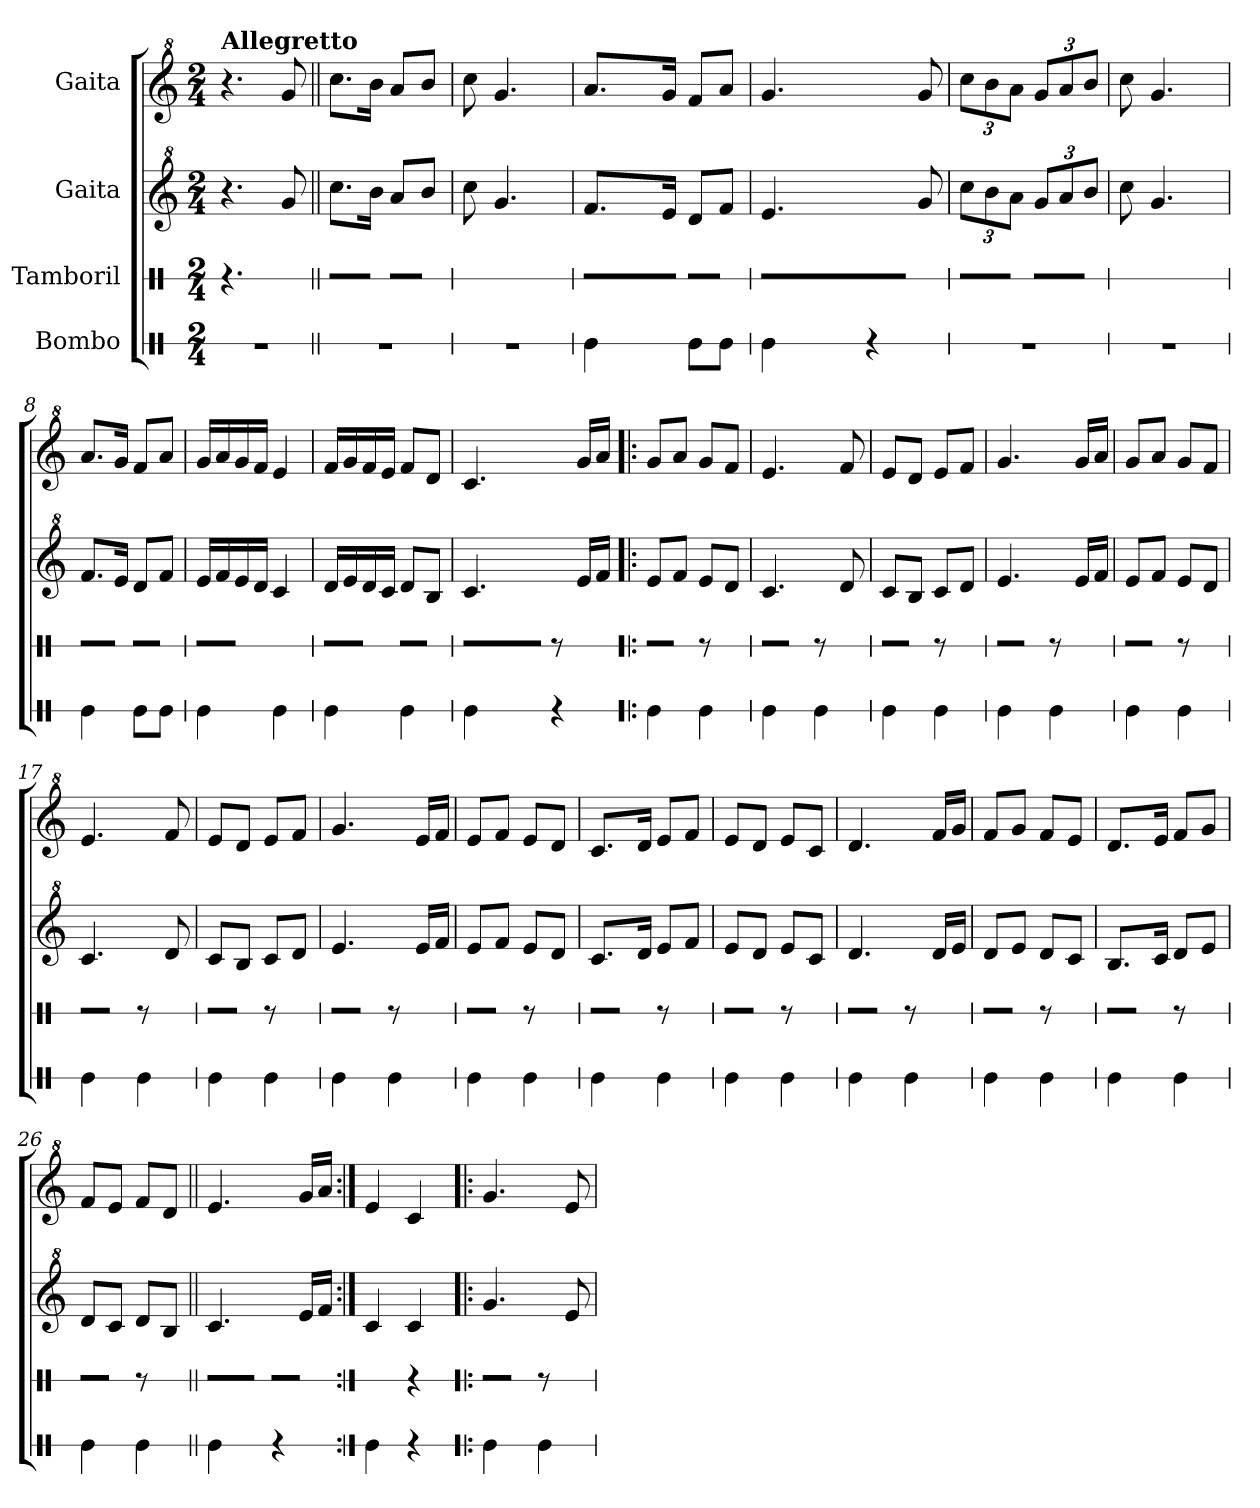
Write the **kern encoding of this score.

**kern	**kern	**kern	**kern
*part4	*part3	*part2	*part1
*staff4	*staff3	*staff2	*staff1
*I"Bombo	*I"Tamboril	*I"Gaita	*I"Gaita
*stria1	*stria1	*	*
*clefX	*clefX	*clefG^2	*clefG^2
*k[]	*k[]	*k[]	*k[]
*M2/4	*M2/4	*M2/4	*M2/4
=1	=1	=1	=1
!	!	!	!LO:TX:a:B:t=Allegretto
2r	4.r	4.r	4.r
.	8R\	8gg/	8gg/
=2||	=2||	=2||	=2||
2r	8.R\L	8.ccc\L	8.ccc\L
.	16R\Jk	16bb\Jk	16bb\Jk
.	8R\L	8aa/L	8aa/L
.	8R\J	8bb/J	8bb/J
=3	=3	=3	=3
2r	8R\	8ccc\	8ccc\
.	4R\	4.gg/	4.gg/
.	8R\	.	.
=4	=4	=4	=4
*	*tremolo	*	*
4Re\	32R\LLL	8.ff/L	8.aa/L
.	32R\	.	.
.	32R\	.	.
.	32R\	.	.
.	32R\	.	.
.	32R\	.	.
.	32R\	16ee/Jk	16gg/Jk
.	32R\JJJ	.	.
8Re\L	8R\L	8dd/L	8ff/L
8Re\J	8R\J	8ff/J	8aa/J
=5	=5	=5	=5
4Re\	32R\LLL	4.ee/	4.gg/
.	32R\	.	.
.	32R\	.	.
.	32R\	.	.
.	32R\	.	.
.	32R\	.	.
.	32R\	.	.
.	32R\	.	.
4r	32R\	.	.
.	32R\	.	.
.	32R\	.	.
.	32R\JJJ	.	.
.	8R\	8gg/	8gg/
=6	=6	=6	=6
*	*Xbrackettup	*Xbrackettup	*Xbrackettup
2r	12R\L	12ccc\L	12ccc\L
.	12R\	12bb\	12bb\
.	12R\J	12aa\J	12aa\J
.	12R\L	12gg/L	12gg/L
.	12R\	12aa/	12aa/
.	12R\J	12bb/J	12bb/J
=7	=7	=7	=7
2r	8R\	8ccc\	8ccc\
.	4R\	4.gg/	4.gg/
.	8R\	.	.
=8	=8	=8	=8
4Re\	8.R\L	8.ff/L	8.aa/L
.	16R\Jk	16ee/Jk	16gg/Jk
8Re\L	8R\L	8dd/L	8ff/L
8Re\J	8R\J	8ff/J	8aa/J
=9	=9	=9	=9
4Re\	8R\L	16ee/LL	16gg/LL
.	.	16ff/	16aa/
.	8R\J	16ee/	16gg/
.	.	16dd/JJ	16ff/JJ
4Re\	4R\	4cc/	4ee/
=10	=10	=10	=10
4Re\	8R\L	16dd/LL	16ff/LL
.	.	16ee/	16gg/
.	8R\J	16dd/	16ff/
.	.	16cc/JJ	16ee/JJ
4Re\	8R\L	8dd/L	8ff/L
.	8R\J	8b/J	8dd/J
=11	=11	=11	=11
4Re\	32R\LLL	4.cc/	4.cc/
.	32R\	.	.
.	32R\	.	.
.	32R\	.	.
.	32R\	.	.
.	32R\	.	.
.	32R\	.	.
.	32R\JJJ	.	.
*	*Xtremolo	*	*
4r	8r	.	.
.	8R\	16ee/LL	16gg/LL
.	.	16ff/JJ	16aa/JJ
=12!|:	=12!|:	=12!|:	=12!|:
4Re\	8R\L	8ee/L	8gg/L
.	8R\J	8ff/J	8aa/J
4Re\	8r	8ee/L	8gg/L
.	8R\	8dd/J	8ff/J
=13	=13	=13	=13
4Re\	8R\L	4.cc/	4.ee/
.	8R\J	.	.
4Re\	8r	.	.
.	8R\	8dd/	8ff/
=14	=14	=14	=14
4Re\	8R\L	8cc/L	8ee/L
.	8R\J	8b/J	8dd/J
4Re\	8r	8cc/L	8ee/L
.	8R\	8dd/J	8ff/J
=15	=15	=15	=15
4Re\	8R\L	4.ee/	4.gg/
.	8R\J	.	.
4Re\	8r	.	.
.	8R\	16ee/LL	16gg/LL
.	.	16ff/JJ	16aa/JJ
=16	=16	=16	=16
4Re\	8R\L	8ee/L	8gg/L
.	8R\J	8ff/J	8aa/J
4Re\	8r	8ee/L	8gg/L
.	8R\	8dd/J	8ff/J
=17	=17	=17	=17
4Re\	8R\L	4.cc/	4.ee/
.	8R\J	.	.
4Re\	8r	.	.
.	8R\	8dd/	8ff/
=18	=18	=18	=18
4Re\	8R\L	8cc/L	8ee/L
.	8R\J	8b/J	8dd/J
4Re\	8r	8cc/L	8ee/L
.	8R\	8dd/J	8ff/J
=19	=19	=19	=19
4Re\	8R\L	4.ee/	4.gg/
.	8R\J	.	.
4Re\	8r	.	.
.	8R\	16ee/LL	16ee/LL
.	.	16ff/JJ	16ff/JJ
=20	=20	=20	=20
4Re\	8R\L	8ee/L	8ee/L
.	8R\J	8ff/J	8ff/J
4Re\	8r	8ee/L	8ee/L
.	8R\	8dd/J	8dd/J
=21	=21	=21	=21
4Re\	8R\L	8.cc/L	8.cc/L
.	8R\J	.	.
.	.	16dd/Jk	16dd/Jk
4Re\	8r	8ee/L	8ee/L
.	8R\	8ff/J	8ff/J
=22	=22	=22	=22
4Re\	8R\L	8ee/L	8ee/L
.	8R\J	8dd/J	8dd/J
4Re\	8r	8ee/L	8ee/L
.	8R\	8cc/J	8cc/J
=23	=23	=23	=23
4Re\	8R\L	4.dd/	4.dd/
.	8R\J	.	.
4Re\	8r	.	.
.	8R\	16dd/LL	16ff/LL
.	.	16ee/JJ	16gg/JJ
=24	=24	=24	=24
4Re\	8R\L	8dd/L	8ff/L
.	8R\J	8ee/J	8gg/J
4Re\	8r	8dd/L	8ff/L
.	8R\	8cc/J	8ee/J
=25	=25	=25	=25
4Re\	8R\L	8.b/L	8.dd/L
.	8R\J	.	.
.	.	16cc/Jk	16ee/Jk
4Re\	8r	8dd/L	8ff/L
.	8R\	8ee/J	8gg/J
=26	=26	=26	=26
4Re\	8R\L	8dd/L	8ff/L
.	8R\J	8cc/J	8ee/J
4Re\	8r	8dd/L	8ff/L
.	8R\	8b/J	8dd/J
=27||	=27||	=27||	=27||
4Re\	8R\L	4.cc/	4.ee/
.	16R\L	.	.
.	16R\JJ	.	.
4r	8R\L	.	.
.	8R\J	16ee/LL	16gg/LL
.	.	16ff/JJ	16aa/JJ
=28:|!	=28:|!	=28:|!	=28:|!
4Re\	4R\	4cc/	4ee/
4r	4r	4cc/	4cc/
=29!|:	=29!|:	=29!|:	=29!|:
4Re\	8R\L	4.gg/	4.gg/
.	8R\J	.	.
4Re\	8r	.	.
.	8R\	8ee/	8ee/
=	=	=	=
*-	*-	*-	*-
